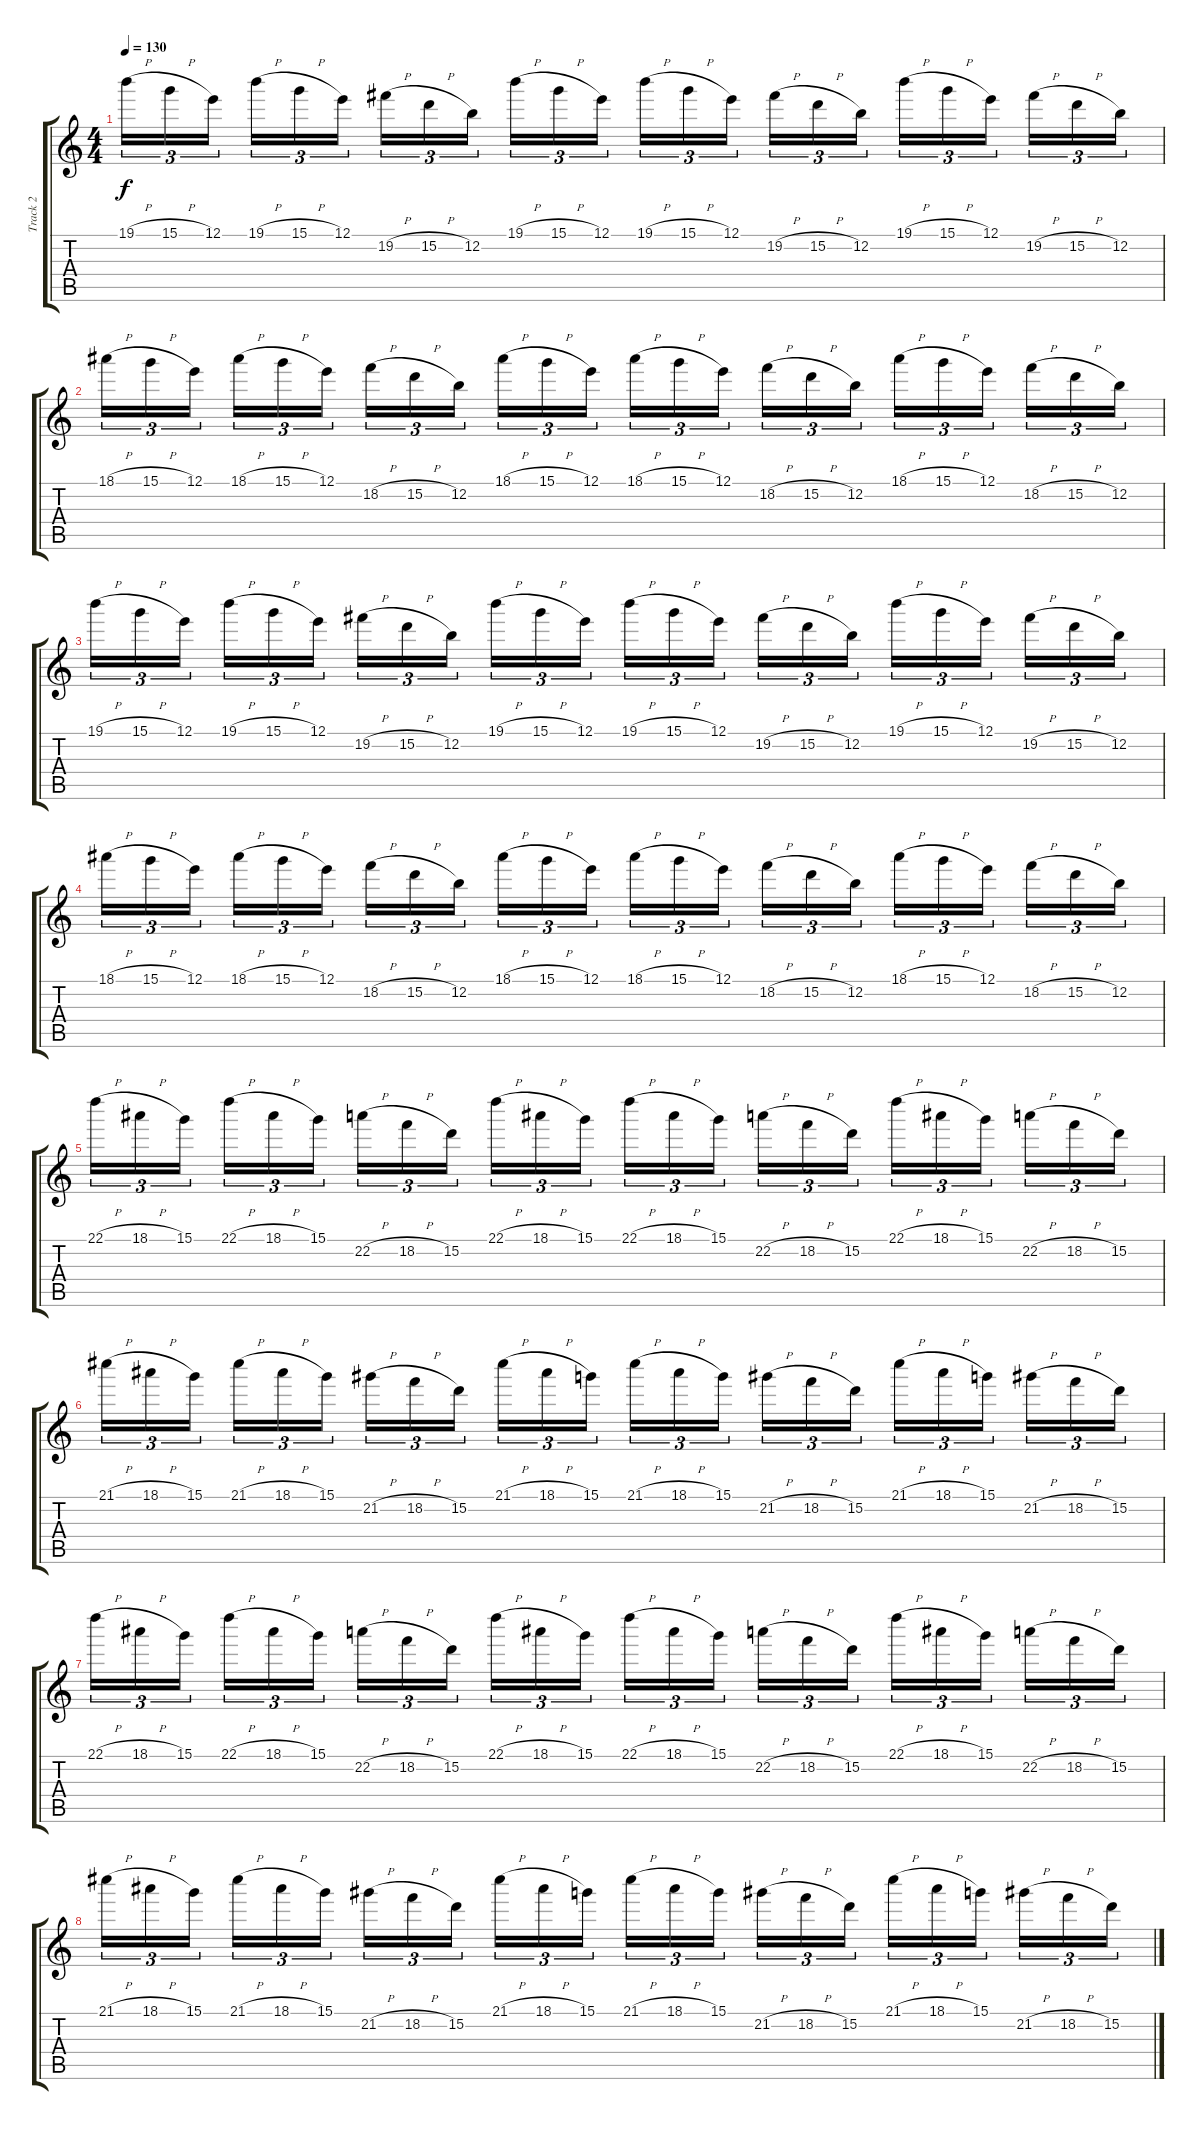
\track ("Track 2" "Track 2") {instrument distortionguitar}
\staff {score tabs}
\tuning (E4 B3 G3 D3 A2 E2) {hide}
\ts (4 4)
\tempo 130
\clef g2
\ks c
19.1{h}.16{tu (3 2) dy f} 15.1{h}.16{tu (3 2)} 12.1.16{tu (3 2)} 19.1{h}.16{tu (3 2)} 15.1{h}.16{tu (3 2)} 12.1.16{tu (3 2)} 19.2{h}.16{tu (3 2)} 15.2{h}.16{tu (3 2)} 12.2.16{tu (3 2)} 19.1{h}.16{tu (3 2)} 15.1{h}.16{tu (3 2)} 12.1.16{tu (3 2)} 19.1{h}.16{tu (3 2)} 15.1{h}.16{tu (3 2)} 12.1.16{tu (3 2)} 19.2{h}.16{tu (3 2)} 15.2{h}.16{tu (3 2)} 12.2.16{tu (3 2)} 19.1{h}.16{tu (3 2)} 15.1{h}.16{tu (3 2)} 12.1.16{tu (3 2)} 19.2{h}.16{tu (3 2)} 15.2{h}.16{tu (3 2)} 12.2.16{tu (3 2)} |
18.1{h}.16{tu (3 2)} 15.1{h}.16{tu (3 2)} 12.1.16{tu (3 2)} 18.1{h}.16{tu (3 2)} 15.1{h}.16{tu (3 2)} 12.1.16{tu (3 2)} 18.2{h}.16{tu (3 2)} 15.2{h}.16{tu (3 2)} 12.2.16{tu (3 2)} 18.1{h}.16{tu (3 2)} 15.1{h}.16{tu (3 2)} 12.1.16{tu (3 2)} 18.1{h}.16{tu (3 2)} 15.1{h}.16{tu (3 2)} 12.1.16{tu (3 2)} 18.2{h}.16{tu (3 2)} 15.2{h}.16{tu (3 2)} 12.2.16{tu (3 2)} 18.1{h}.16{tu (3 2)} 15.1{h}.16{tu (3 2)} 12.1.16{tu (3 2)} 18.2{h}.16{tu (3 2)} 15.2{h}.16{tu (3 2)} 12.2.16{tu (3 2)} |
19.1{h}.16{tu (3 2)} 15.1{h}.16{tu (3 2)} 12.1.16{tu (3 2)} 19.1{h}.16{tu (3 2)} 15.1{h}.16{tu (3 2)} 12.1.16{tu (3 2)} 19.2{h}.16{tu (3 2)} 15.2{h}.16{tu (3 2)} 12.2.16{tu (3 2)} 19.1{h}.16{tu (3 2)} 15.1{h}.16{tu (3 2)} 12.1.16{tu (3 2)} 19.1{h}.16{tu (3 2)} 15.1{h}.16{tu (3 2)} 12.1.16{tu (3 2)} 19.2{h}.16{tu (3 2)} 15.2{h}.16{tu (3 2)} 12.2.16{tu (3 2)} 19.1{h}.16{tu (3 2)} 15.1{h}.16{tu (3 2)} 12.1.16{tu (3 2)} 19.2{h}.16{tu (3 2)} 15.2{h}.16{tu (3 2)} 12.2.16{tu (3 2)} |
18.1{h}.16{tu (3 2)} 15.1{h}.16{tu (3 2)} 12.1.16{tu (3 2)} 18.1{h}.16{tu (3 2)} 15.1{h}.16{tu (3 2)} 12.1.16{tu (3 2)} 18.2{h}.16{tu (3 2)} 15.2{h}.16{tu (3 2)} 12.2.16{tu (3 2)} 18.1{h}.16{tu (3 2)} 15.1{h}.16{tu (3 2)} 12.1.16{tu (3 2)} 18.1{h}.16{tu (3 2)} 15.1{h}.16{tu (3 2)} 12.1.16{tu (3 2)} 18.2{h}.16{tu (3 2)} 15.2{h}.16{tu (3 2)} 12.2.16{tu (3 2)} 18.1{h}.16{tu (3 2)} 15.1{h}.16{tu (3 2)} 12.1.16{tu (3 2)} 18.2{h}.16{tu (3 2)} 15.2{h}.16{tu (3 2)} 12.2.16{tu (3 2)} |
22.1{h}.16{tu (3 2)} 18.1{h}.16{tu (3 2)} 15.1.16{tu (3 2)} 22.1{h}.16{tu (3 2)} 18.1{h}.16{tu (3 2)} 15.1.16{tu (3 2)} 22.2{h}.16{tu (3 2)} 18.2{h}.16{tu (3 2)} 15.2.16{tu (3 2)} 22.1{h}.16{tu (3 2)} 18.1{h}.16{tu (3 2)} 15.1.16{tu (3 2)} 22.1{h}.16{tu (3 2)} 18.1{h}.16{tu (3 2)} 15.1.16{tu (3 2)} 22.2{h}.16{tu (3 2)} 18.2{h}.16{tu (3 2)} 15.2.16{tu (3 2)} 22.1{h}.16{tu (3 2)} 18.1{h}.16{tu (3 2)} 15.1.16{tu (3 2)} 22.2{h}.16{tu (3 2)} 18.2{h}.16{tu (3 2)} 15.2.16{tu (3 2)} |
21.1{h}.16{tu (3 2)} 18.1{h}.16{tu (3 2)} 15.1.16{tu (3 2)} 21.1{h}.16{tu (3 2)} 18.1{h}.16{tu (3 2)} 15.1.16{tu (3 2)} 21.2{h}.16{tu (3 2)} 18.2{h}.16{tu (3 2)} 15.2.16{tu (3 2)} 21.1{h}.16{tu (3 2)} 18.1{h}.16{tu (3 2)} 15.1.16{tu (3 2)} 21.1{h}.16{tu (3 2)} 18.1{h}.16{tu (3 2)} 15.1.16{tu (3 2)} 21.2{h}.16{tu (3 2)} 18.2{h}.16{tu (3 2)} 15.2.16{tu (3 2)} 21.1{h}.16{tu (3 2)} 18.1{h}.16{tu (3 2)} 15.1.16{tu (3 2)} 21.2{h}.16{tu (3 2)} 18.2{h}.16{tu (3 2)} 15.2.16{tu (3 2)} |
22.1{h}.16{tu (3 2)} 18.1{h}.16{tu (3 2)} 15.1.16{tu (3 2)} 22.1{h}.16{tu (3 2)} 18.1{h}.16{tu (3 2)} 15.1.16{tu (3 2)} 22.2{h}.16{tu (3 2)} 18.2{h}.16{tu (3 2)} 15.2.16{tu (3 2)} 22.1{h}.16{tu (3 2)} 18.1{h}.16{tu (3 2)} 15.1.16{tu (3 2)} 22.1{h}.16{tu (3 2)} 18.1{h}.16{tu (3 2)} 15.1.16{tu (3 2)} 22.2{h}.16{tu (3 2)} 18.2{h}.16{tu (3 2)} 15.2.16{tu (3 2)} 22.1{h}.16{tu (3 2)} 18.1{h}.16{tu (3 2)} 15.1.16{tu (3 2)} 22.2{h}.16{tu (3 2)} 18.2{h}.16{tu (3 2)} 15.2.16{tu (3 2)} |
21.1{h}.16{tu (3 2)} 18.1{h}.16{tu (3 2)} 15.1.16{tu (3 2)} 21.1{h}.16{tu (3 2)} 18.1{h}.16{tu (3 2)} 15.1.16{tu (3 2)} 21.2{h}.16{tu (3 2)} 18.2{h}.16{tu (3 2)} 15.2.16{tu (3 2)} 21.1{h}.16{tu (3 2)} 18.1{h}.16{tu (3 2)} 15.1.16{tu (3 2)} 21.1{h}.16{tu (3 2)} 18.1{h}.16{tu (3 2)} 15.1.16{tu (3 2)} 21.2{h}.16{tu (3 2)} 18.2{h}.16{tu (3 2)} 15.2.16{tu (3 2)} 21.1{h}.16{tu (3 2)} 18.1{h}.16{tu (3 2)} 15.1.16{tu (3 2)} 21.2{h}.16{tu (3 2)} 18.2{h}.16{tu (3 2)} 15.2.16{tu (3 2)}
